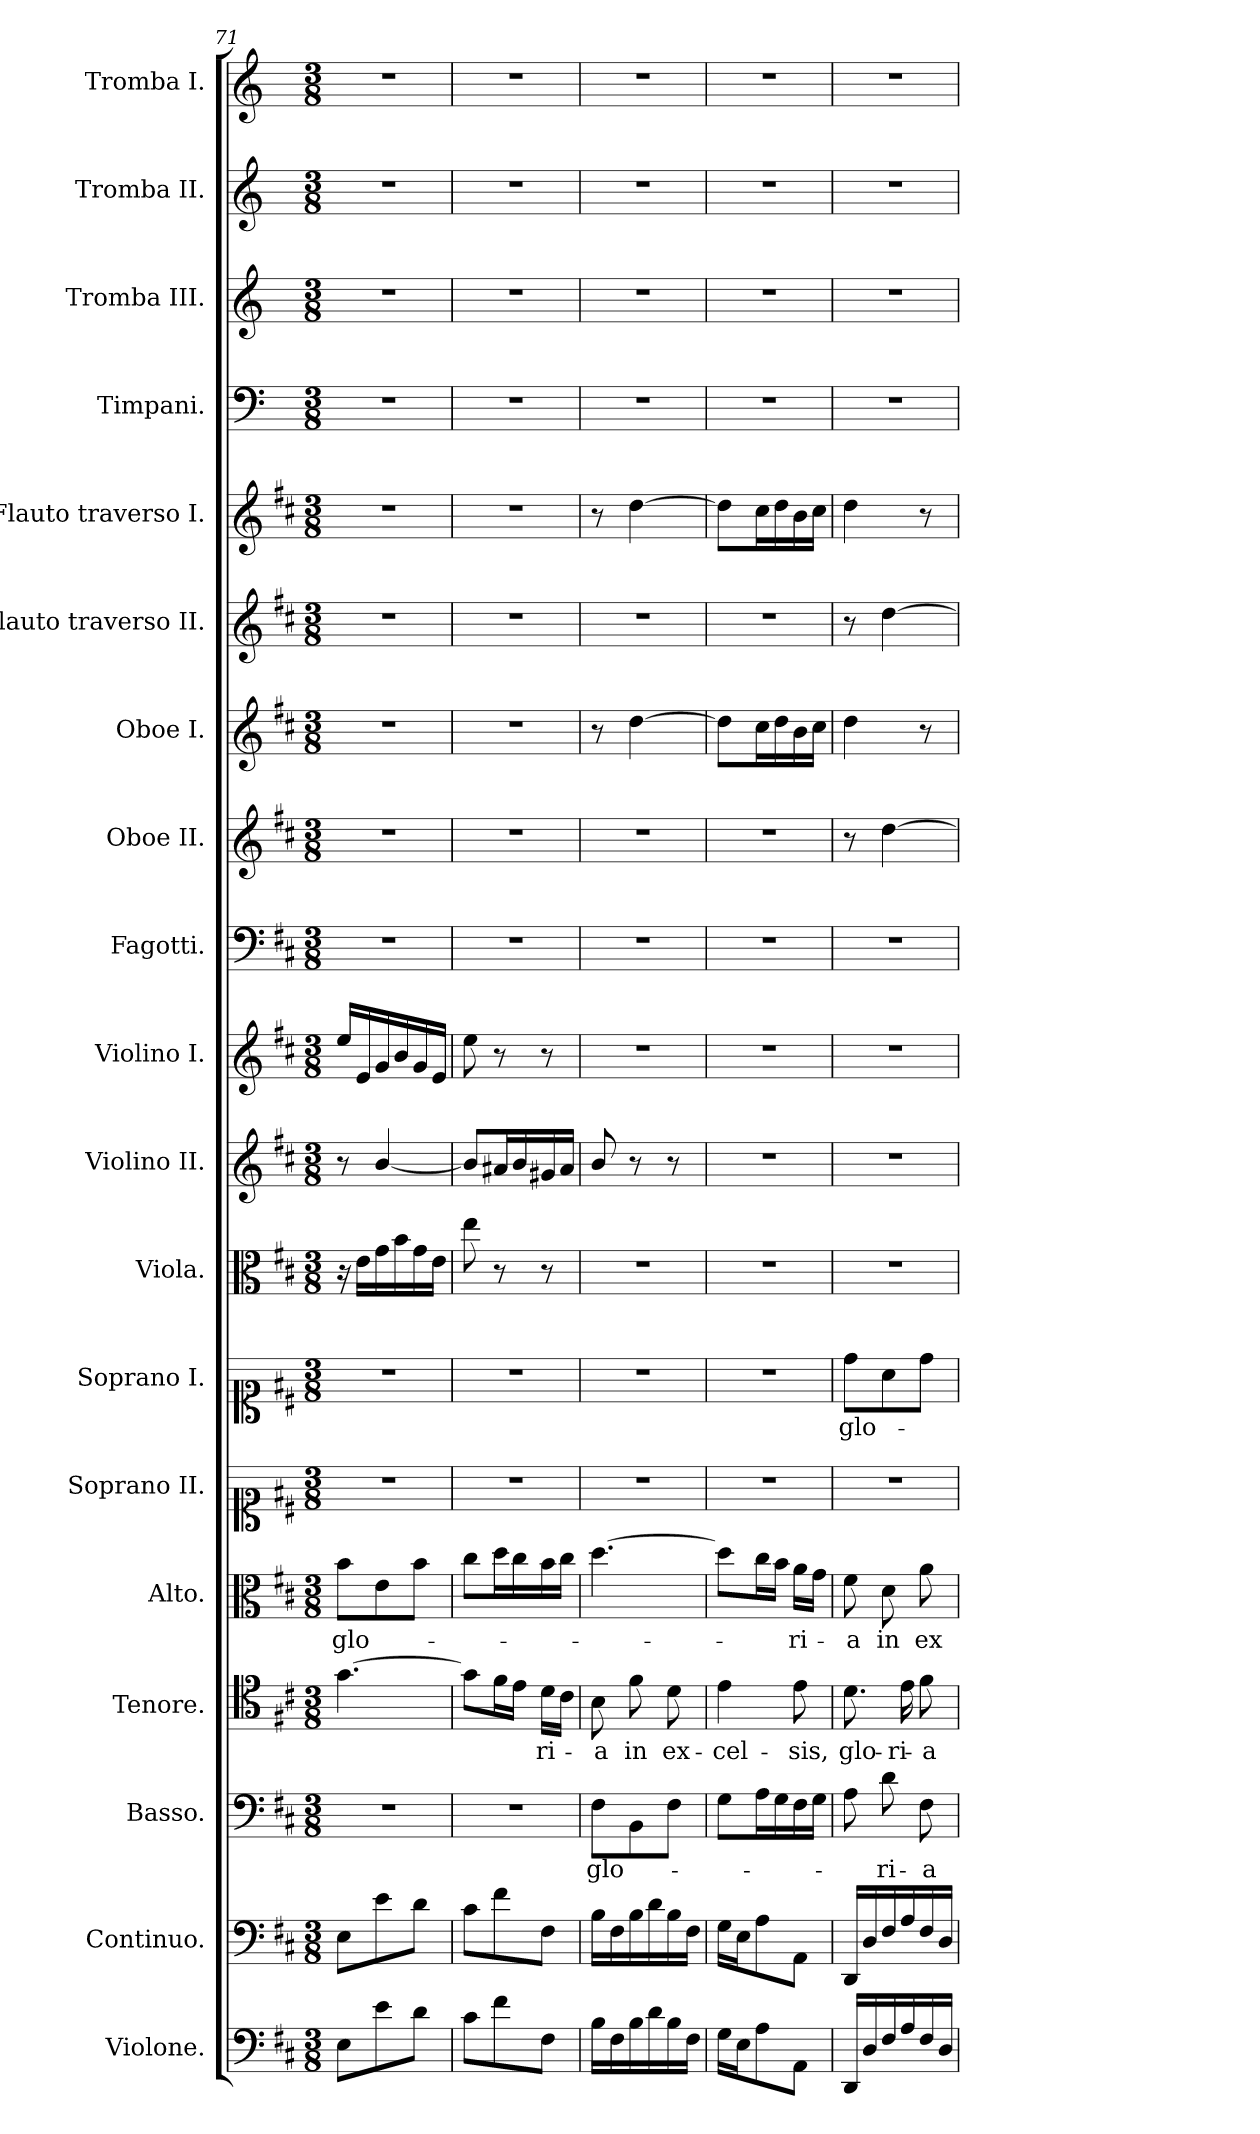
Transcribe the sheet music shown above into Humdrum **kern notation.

**kern	**kern	**kern	**text	**kern	**text	**kern	**text	**kern	**kern	**text	**kern	**dynam	**kern	**kern	**kern	**kern	**kern	**kern	**kern	**kern	**kern	**kern	**kern
*part19	*part18	*part17	*part17	*part16	*part16	*part15	*part15	*part14	*part13	*part13	*part12	*part12	*part11	*part10	*part9	*part8	*part7	*part6	*part5	*part4	*part3	*part2	*part1
*staff19	*staff18	*staff17	*staff17	*staff16	*staff16	*staff15	*staff15	*staff14	*staff13	*staff13	*staff12	*staff12	*staff11	*staff10	*staff9	*staff8	*staff7	*staff6	*staff5	*staff4	*staff3	*staff2	*staff1
*I"Violone.	*I"Continuo.	*I"Basso.	*	*I"Tenore.	*	*I"Alto.	*	*I"Soprano II.	*I"Soprano I.	*	*I"Viola.	*	*I"Violino II.	*I"Violino I.	*I"Fagotti.	*I"Oboe II.	*I"Oboe I.	*I"Flauto traverso II.	*I"Flauto traverso I.	*I"Timpani.	*I"Tromba III.	*I"Tromba II.	*I"Tromba I.
*	*	*	*	*	*	*	*	*	*	*	*	*	*	*	*	*I'Ob	*I'Ob	*I'Fl	*I'Fl	*I'Timp	*	*	*
!!LO:PB:g=z
*clefF4	*clefF4	*clefF4	*	*clefC4	*	*clefC3	*	*clefC1	*clefC1	*	*clefC3	*	*clefG2	*clefG2	*clefF4	*clefG2	*clefG2	*clefG2	*clefG2	*clefF4	*clefG2	*clefG2	*clefG2
*ITrd7c12	*	*	*	*	*	*	*	*	*	*	*	*	*	*	*	*	*	*	*	*ITrd-1c-2	*ITrd-1c-2	*ITrd-1c-2	*ITrd-1c-2
*k[f#c#]	*k[f#c#]	*k[f#c#]	*	*k[f#c#]	*	*k[f#c#]	*	*k[f#c#]	*k[f#c#]	*	*k[f#c#]	*	*k[f#c#]	*k[f#c#]	*k[f#c#]	*k[f#c#]	*k[f#c#]	*k[f#c#]	*k[f#c#]	*k[f#c#]	*k[f#c#]	*k[f#c#]	*k[f#c#]
*M3/8	*M3/8	*M3/8	*	*M3/8	*	*M3/8	*	*M3/8	*M3/8	*	*M3/8	*	*M3/8	*M3/8	*M3/8	*M3/8	*M3/8	*M3/8	*M3/8	*M3/8	*M3/8	*M3/8	*M3/8
=71	=71	=71	=71	=71	=71	=71	=71	=71	=71	=71	=71	=71	=71	=71	=71	=71	=71	=71	=71	=71	=71	=71	=71
!	!	!	!	!	!	!	!LO:LY:b	!	!	!	!	!	!	!	!	!	!	!	!	!	!	!	!
8EE\L	8E\L	4.r	.	[4.g\	.	8b\L	glo-	4.r	4.r	.	16r	.	8r	16ee/LL	4.r	4.r	4.r	4.r	4.r	4.r	4.r	4.r	4.r
!	!	!	!	!	!	!	!	!	!	!	!	!LO:DY:b	!	!	!	!	!	!	!	!	!	!	!
!	!	!	!	!	!	!	!	!	!	!	!	!LO:DY:n=1:b	!	!	!	!	!	!	!	!	!	!	!
.	.	.	.	.	.	.	.	.	.	.	16e\LL	other-dynamics other-dynamics	.	16e/	.	.	.	.	.	.	.	.	.
8E\	8e\	.	.	.	.	8e\	.	.	.	.	16g\	.	[4b/	16g/	.	.	.	.	.	.	.	.	.
.	.	.	.	.	.	.	.	.	.	.	16b\	.	.	16b/	.	.	.	.	.	.	.	.	.
8D\J	8d\J	.	.	.	.	8b\J	.	.	.	.	16g\	.	.	16g/	.	.	.	.	.	.	.	.	.
.	.	.	.	.	.	.	.	.	.	.	16e\JJ	.	.	16e/JJ	.	.	.	.	.	.	.	.	.
=72	=72	=72	=72	=72	=72	=72	=72	=72	=72	=72	=72	=72	=72	=72	=72	=72	=72	=72	=72	=72	=72	=72	=72
!	!	!	!	!	!	!	!	!	!	!	!	!LO:DY:b	!	!	!	!	!	!	!	!	!	!	!
8C#\L	8c#\L	4.r	.	8g\L]	.	8cc#\L	.	4.r	4.r	.	8ee\	other-dynamics	8b/L]	8ee\	4.r	4.r	4.r	4.r	4.r	4.r	4.r	4.r	4.r
8F#\	8f#\	.	.	16f#\L	.	16dd\L	.	.	.	.	8r	.	16a#X/L	8r	.	.	.	.	.	.	.	.	.
.	.	.	.	16e\JJ	.	16cc#\	.	.	.	.	.	.	16b/	.	.	.	.	.	.	.	.	.	.
!	!	!	!	!	!LO:LY:b	!	!	!	!	!	!	!	!	!	!	!	!	!	!	!	!	!	!
8FF#\J	8F#\J	.	.	16d\LL	ri-	16b\	.	.	.	.	8r	.	16g#X/	8r	.	.	.	.	.	.	.	.	.
.	.	.	.	16c#\JJ	.	16cc#\JJ	.	.	.	.	.	.	16a#/JJ	.	.	.	.	.	.	.	.	.	.
=73	=73	=73	=73	=73	=73	=73	=73	=73	=73	=73	=73	=73	=73	=73	=73	=73	=73	=73	=73	=73	=73	=73	=73
!	!	!	!LO:LY:b	!	!LO:LY:b	!	!	!	!	!	!	!	!	!	!	!	!	!	!	!	!	!	!
16BB\LL	16B\LL	8F#\L	glo-	8B\	-a	[4.dd\	.	4.r	4.r	.	4.r	.	8b/	4.r	4.r	4.r	8r	4.r	8r	4.r	4.r	4.r	4.r
16FF#\	16F#\	.	.	.	.	.	.	.	.	.	.	.	.	.	.	.	.	.	.	.	.	.	.
!	!	!	!	!	!LO:LY:b	!	!	!	!	!	!	!	!	!	!	!	!	!	!	!	!	!	!
16BB\	16B\	8BB\	.	8f#\	in	.	.	.	.	.	.	.	8r	.	.	.	[4dd\	.	[4dd\	.	.	.	.
16D\	16d\	.	.	.	.	.	.	.	.	.	.	.	.	.	.	.	.	.	.	.	.	.	.
!	!	!	!	!	!LO:LY:b	!	!	!	!	!	!	!	!	!	!	!	!	!	!	!	!	!	!
16BB\	16B\	8F#\J	.	8d\	ex-	.	.	.	.	.	.	.	8r	.	.	.	.	.	.	.	.	.	.
16FF#\JJ	16F#\JJ	.	.	.	.	.	.	.	.	.	.	.	.	.	.	.	.	.	.	.	.	.	.
=74	=74	=74	=74	=74	=74	=74	=74	=74	=74	=74	=74	=74	=74	=74	=74	=74	=74	=74	=74	=74	=74	=74	=74
!	!	!	!	!	!LO:LY:b	!	!	!	!	!	!	!	!	!	!	!	!	!	!	!	!	!	!
16GG\LL	16G\LL	8G\L	.	4e\	-cel-	8dd\L]	.	4.r	4.r	.	4.r	.	4.r	4.r	4.r	4.r	8dd\L]	4.r	8dd\L]	4.r	4.r	4.r	4.r
16EE\J	16E\J	.	.	.	.	.	.	.	.	.	.	.	.	.	.	.	.	.	.	.	.	.	.
8AA\	8A\	16A\L	.	.	.	16cc#\L	.	.	.	.	.	.	.	.	.	.	16cc#\L	.	16cc#\L	.	.	.	.
.	.	16G\	.	.	.	16b\JJ	.	.	.	.	.	.	.	.	.	.	16dd\	.	16dd\	.	.	.	.
!	!	!	!	!	!LO:LY:b	!	!LO:LY:b	!	!	!	!	!	!	!	!	!	!	!	!	!	!	!	!
8AAA\J	8AA\J	16F#\	.	8e\	-sis,	16a\LL	ri-	.	.	.	.	.	.	.	.	.	16b\	.	16b\	.	.	.	.
.	.	16G\JJ	.	.	.	16g\JJ	.	.	.	.	.	.	.	.	.	.	16cc#\JJ	.	16cc#\JJ	.	.	.	.
=75	=75	=75	=75	=75	=75	=75	=75	=75	=75	=75	=75	=75	=75	=75	=75	=75	=75	=75	=75	=75	=75	=75	=75
!	!	!	!	!	!LO:LY:b	!	!LO:LY:b	!	!	!LO:LY:b	!	!	!	!	!	!	!	!	!	!	!	!	!
16DDD/LL	16DD/LL	8A\	.	8.d\	glo-	8f#\	-a	4.r	8dd\L	glo-	4.r	.	4.r	4.r	4.r	8r	4dd\	8r	4dd\	4.r	4.r	4.r	4.r
16DD/	16D/	.	.	.	.	.	.	.	.	.	.	.	.	.	.	.	.	.	.	.	.	.	.
!	!	!	!LO:LY:b	!	!	!	!LO:LY:b	!	!	!	!	!	!	!	!	!	!	!	!	!	!	!	!
16FF#/	16F#/	8d\	ri-	.	.	8d\	in	.	8a\	.	.	.	.	.	.	[4dd\	.	[4dd\	.	.	.	.	.
!	!	!	!	!	!LO:LY:b	!	!	!	!	!	!	!	!	!	!	!	!	!	!	!	!	!	!
16AA/	16A/	.	.	16e\	-ri-	.	.	.	.	.	.	.	.	.	.	.	.	.	.	.	.	.	.
!	!	!	!LO:LY:b	!	!LO:LY:b	!	!LO:LY:b	!	!	!	!	!	!	!	!	!	!	!	!	!	!	!	!
16FF#/	16F#/	8F#\	-a	8f#\	-a	8a\	ex-	.	8dd\J	.	.	.	.	.	.	.	8r	.	8r	.	.	.	.
16DD/JJ	16D/JJ	.	.	.	.	.	.	.	.	.	.	.	.	.	.	.	.	.	.	.	.	.	.
=	=	=	=	=	=	=	=	=	=	=	=	=	=	=	=	=	=	=	=	=	=	=	=
*-	*-	*-	*-	*-	*-	*-	*-	*-	*-	*-	*-	*-	*-	*-	*-	*-	*-	*-	*-	*-	*-	*-	*-
